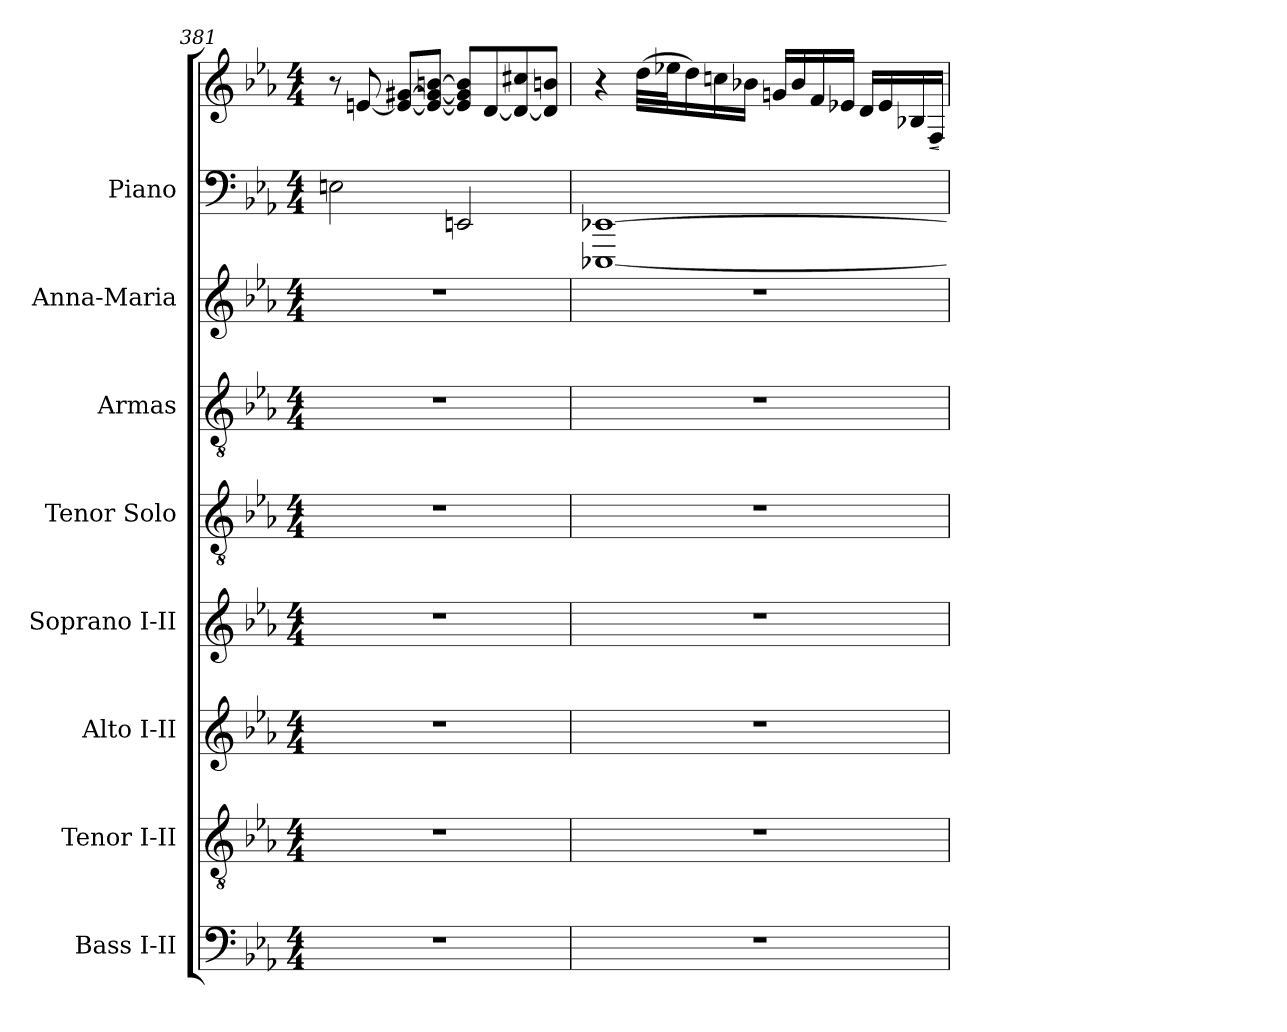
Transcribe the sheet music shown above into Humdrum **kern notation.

**kern	**kern	**kern	**kern	**kern	**kern	**kern	**kern	**kern	**dynam
*part8	*part7	*part6	*part5	*part4	*part3	*part2	*part1	*part1	*part1
*staff9	*staff8	*staff7	*staff6	*staff5	*staff4	*staff3	*staff2	*staff1	*staff1/2
*I"Bass I-II	*I"Tenor I-II	*I"Alto I-II	*I"Soprano I-II	*I"Tenor Solo	*I"Armas	*I"Anna-Maria	*I"Piano	*	*
*I'B.	*I'T.	*I'A.	*I'S.	*I'T. Solo	*I'Armas	*I'A-M	*I'Pno.	*	*
*clefF4	*clefGv2	*clefG2	*clefG2	*clefGv2	*clefGv2	*clefG2	*clefF4	*clefG2	*
*	*ITrd7c12	*	*	*ITrd7c12	*ITrd7c12	*	*	*	*
*k[b-e-a-]	*k[b-e-a-]	*k[b-e-a-]	*k[b-e-a-]	*k[b-e-a-]	*k[b-e-a-]	*k[b-e-a-]	*k[b-e-a-]	*k[b-e-a-]	*
*E-:	*E-:	*E-:	*E-:	*E-:	*E-:	*E-:	*E-:	*E-:	*
*M4/4	*M4/4	*M4/4	*M4/4	*M4/4	*M4/4	*M4/4	*M4/4	*M4/4	*
=381	=381	=381	=381	=381	=381	=381	=381	=381	=381
1r	1r	1r	1r	1r	1r	1r	2Eni\	8r	.
.	.	.	.	.	.	.	.	[<8eni/	.
.	.	.	.	.	.	.	.	8ei/_< [>8g#XiL	.
.	.	.	.	.	.	.	.	8ei/_< 8g#i_> [>8bniJ	.
.	.	.	.	.	.	.	2EEni/	8ei/] 8g#i] 8bi]L	.
.	.	.	.	.	.	.	.	[<8di/	.
.	.	.	.	.	.	.	.	8di/_< 8cc#Xi	.
.	.	.	.	.	.	.	.	8di/] 8bniJ	.
!!LO:LB:g=z
=382	=382	=382	=382	=382	=382	=382	=382	=382	=382
1r	1r	1r	1r	1r	1r	1r	[<1EEE-Xi [>1EE-Xi	4r	.
.	.	.	.	.	.	.	.	(32ddi\LLL	.
.	.	.	.	.	.	.	.	32ee-Xi\J	.
.	.	.	.	.	.	.	.	16ddi\)	.
.	.	.	.	.	.	.	.	16ccni\	.
.	.	.	.	.	.	.	.	16b-Xi\JJ	.
.	.	.	.	.	.	.	.	16gni/LL	.
.	.	.	.	.	.	.	.	16b-i/	.
.	.	.	.	.	.	.	.	16fi/	.
.	.	.	.	.	.	.	.	16e-Xi/JJ	.
.	.	.	.	.	.	.	.	16di/LL	.
.	.	.	.	.	.	.	.	16e-i/	.
.	.	.	.	.	.	.	.	16B-Xi/	.
!	!	!	!	!	!	!	!	!	!LO:HP:b
.	.	.	.	.	.	.	.	16Fi/JJ	<
.	.	.	.	.	.	.	.	.	[
=	=	=	=	=	=	=	=	=	=
*-	*-	*-	*-	*-	*-	*-	*-	*-	*-
